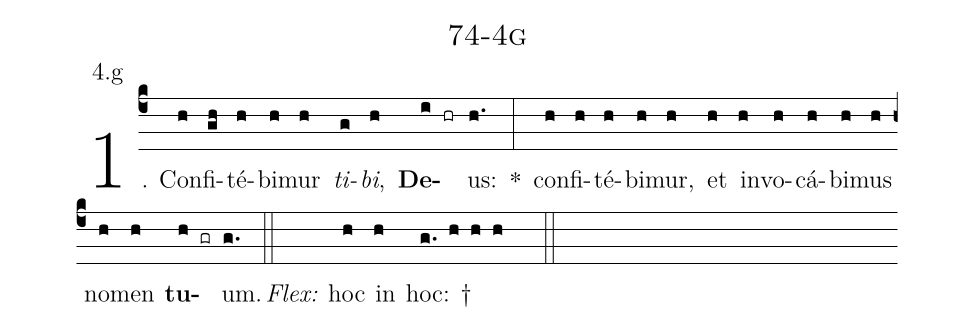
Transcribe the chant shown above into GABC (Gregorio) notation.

name: 74-4g;
annotation: 4.g;
%%
(c4)1. Con(h)fi(gh)té(h)bi(h)mur(h) <i>ti</i>(g)<i>bi</i>,(h) <b>De</b>(i hr)us:(h.) *(:) con(h)fi(h)té(h)bi(h)mur,(h) et(h) in(h)vo(h)cá(h)bi(h)mus(h) no(h)men(h) <b>tu</b>(h gr)um.(g.) (::)
<i>Flex:</i>()  hoc(h) in(h) hoc: †(g. h h h  ::)
